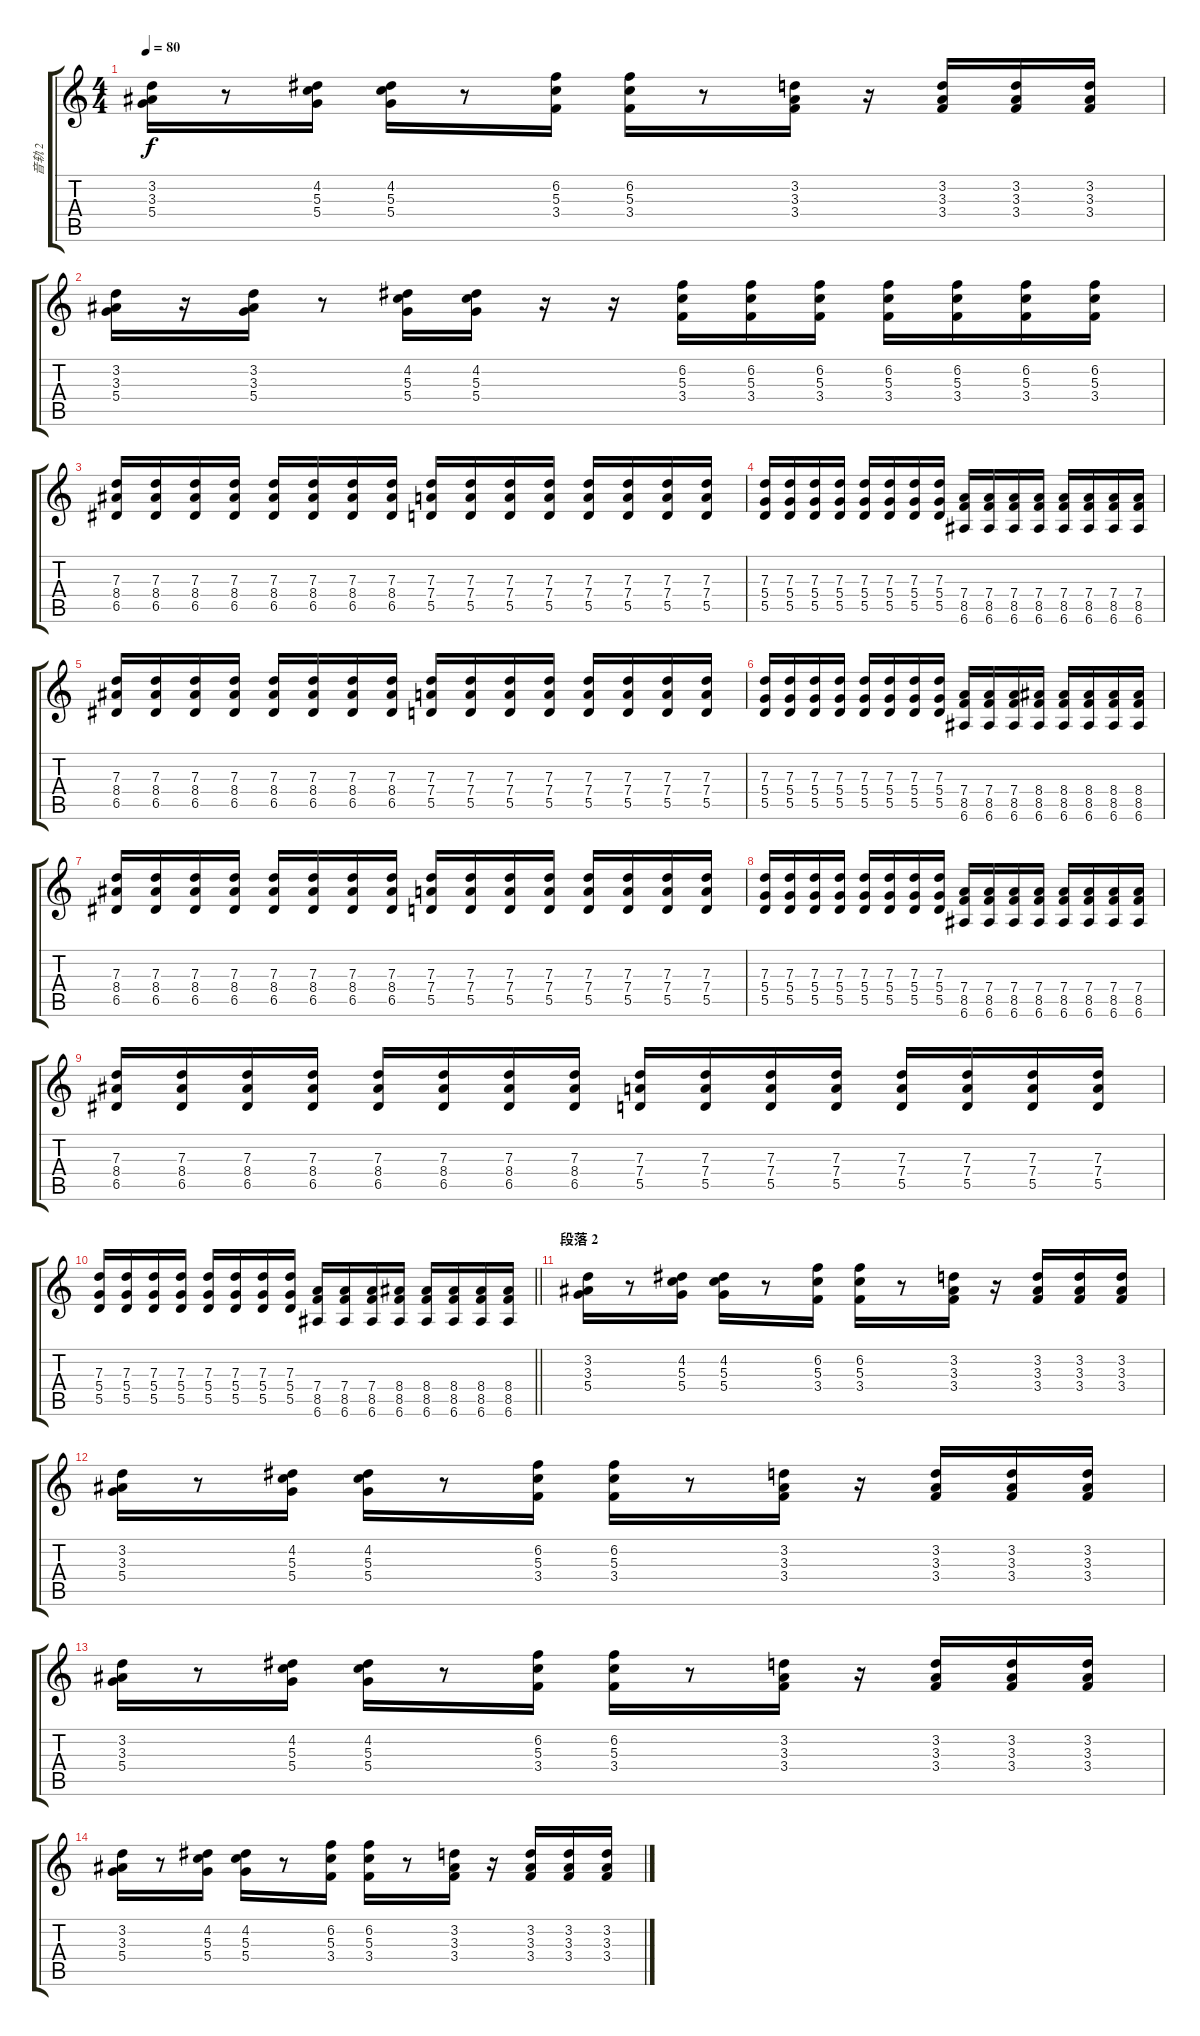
\track ("音轨 2" "音轨 2") {instrument distortionguitar}
\staff {score tabs}
\tuning (E4 B3 G3 D3 A2 E2) {hide}
\ts (4 4)
\tempo 80
\clef g2
\ks c
(3.2 3.3 5.4).16{dy f} r.8 (4.2 5.3 5.4).16 (4.2 5.3 5.4).16 r.8 (6.2 5.3 3.4).16 (6.2 5.3 3.4).16 r.8 (3.2 3.3 3.4).16 r.16 (3.2 3.3 3.4).16 (3.2 3.3 3.4).16 (3.2 3.3 3.4).16 |
(3.2 3.3 5.4).16 r.16 (3.2 3.3 5.4).16 r.8 (4.2 5.3 5.4).16 (4.2 5.3 5.4).16 r.16 r.16 (6.2 5.3 3.4).16 (6.2 5.3 3.4).16 (6.2 5.3 3.4).16 (6.2 5.3 3.4).16 (6.2 5.3 3.4).16 (6.2 5.3 3.4).16 (6.2 5.3 3.4).16 |
(7.3 8.4 6.5).16 (7.3 8.4 6.5).16 (7.3 8.4 6.5).16 (7.3 8.4 6.5).16 (7.3 8.4 6.5).16 (7.3 8.4 6.5).16 (7.3 8.4 6.5).16 (7.3 8.4 6.5).16 (7.3 7.4 5.5).16 (7.3 7.4 5.5).16 (7.3 7.4 5.5).16 (7.3 7.4 5.5).16 (7.3 7.4 5.5).16 (7.3 7.4 5.5).16 (7.3 7.4 5.5).16 (7.3 7.4 5.5).16 |
(7.3 5.4 5.5).16 (7.3 5.4 5.5).16 (7.3 5.4 5.5).16 (7.3 5.4 5.5).16 (7.3 5.4 5.5).16 (7.3 5.4 5.5).16 (7.3 5.4 5.5).16 (7.3 5.4 5.5).16 (7.4 8.5 6.6).16 (7.4 8.5 6.6).16 (7.4 8.5 6.6).16 (7.4 8.5 6.6).16 (7.4 8.5 6.6).16 (7.4 8.5 6.6).16 (7.4 8.5 6.6).16 (7.4 8.5 6.6).16 |
(7.3 8.4 6.5).16 (7.3 8.4 6.5).16 (7.3 8.4 6.5).16 (7.3 8.4 6.5).16 (7.3 8.4 6.5).16 (7.3 8.4 6.5).16 (7.3 8.4 6.5).16 (7.3 8.4 6.5).16 (7.3 7.4 5.5).16 (7.3 7.4 5.5).16 (7.3 7.4 5.5).16 (7.3 7.4 5.5).16 (7.3 7.4 5.5).16 (7.3 7.4 5.5).16 (7.3 7.4 5.5).16 (7.3 7.4 5.5).16 |
(7.3 5.4 5.5).16 (7.3 5.4 5.5).16 (7.3 5.4 5.5).16 (7.3 5.4 5.5).16 (7.3 5.4 5.5).16 (7.3 5.4 5.5).16 (7.3 5.4 5.5).16 (7.3 5.4 5.5).16 (7.4 8.5 6.6).16 (7.4 8.5 6.6).16 (7.4 8.5 6.6).16 (8.4 8.5 6.6).16 (8.4 8.5 6.6).16 (8.4 8.5 6.6).16 (8.4 8.5 6.6).16 (8.4 8.5 6.6).16 |
(7.3 8.4 6.5).16 (7.3 8.4 6.5).16 (7.3 8.4 6.5).16 (7.3 8.4 6.5).16 (7.3 8.4 6.5).16 (7.3 8.4 6.5).16 (7.3 8.4 6.5).16 (7.3 8.4 6.5).16 (7.3 7.4 5.5).16 (7.3 7.4 5.5).16 (7.3 7.4 5.5).16 (7.3 7.4 5.5).16 (7.3 7.4 5.5).16 (7.3 7.4 5.5).16 (7.3 7.4 5.5).16 (7.3 7.4 5.5).16 |
(7.3 5.4 5.5).16 (7.3 5.4 5.5).16 (7.3 5.4 5.5).16 (7.3 5.4 5.5).16 (7.3 5.4 5.5).16 (7.3 5.4 5.5).16 (7.3 5.4 5.5).16 (7.3 5.4 5.5).16 (7.4 8.5 6.6).16 (7.4 8.5 6.6).16 (7.4 8.5 6.6).16 (7.4 8.5 6.6).16 (7.4 8.5 6.6).16 (7.4 8.5 6.6).16 (7.4 8.5 6.6).16 (7.4 8.5 6.6).16 |
(7.3 8.4 6.5).16 (7.3 8.4 6.5).16 (7.3 8.4 6.5).16 (7.3 8.4 6.5).16 (7.3 8.4 6.5).16 (7.3 8.4 6.5).16 (7.3 8.4 6.5).16 (7.3 8.4 6.5).16 (7.3 7.4 5.5).16 (7.3 7.4 5.5).16 (7.3 7.4 5.5).16 (7.3 7.4 5.5).16 (7.3 7.4 5.5).16 (7.3 7.4 5.5).16 (7.3 7.4 5.5).16 (7.3 7.4 5.5).16 |
\barLineRight lightlight
(7.3 5.4 5.5).16 (7.3 5.4 5.5).16 (7.3 5.4 5.5).16 (7.3 5.4 5.5).16 (7.3 5.4 5.5).16 (7.3 5.4 5.5).16 (7.3 5.4 5.5).16 (7.3 5.4 5.5).16 (7.4 8.5 6.6).16 (7.4 8.5 6.6).16 (7.4 8.5 6.6).16 (8.4 8.5 6.6).16 (8.4 8.5 6.6).16 (8.4 8.5 6.6).16 (8.4 8.5 6.6).16 (8.4 8.5 6.6).16 |
\section ("" "段落 2")
(3.2 3.3 5.4).16 r.8 (4.2 5.3 5.4).16 (4.2 5.3 5.4).16 r.8 (6.2 5.3 3.4).16 (6.2 5.3 3.4).16 r.8 (3.2 3.3 3.4).16 r.16 (3.2 3.3 3.4).16 (3.2 3.3 3.4).16 (3.2 3.3 3.4).16 |
(3.2 3.3 5.4).16 r.8 (4.2 5.3 5.4).16 (4.2 5.3 5.4).16 r.8 (6.2 5.3 3.4).16 (6.2 5.3 3.4).16 r.8 (3.2 3.3 3.4).16 r.16 (3.2 3.3 3.4).16 (3.2 3.3 3.4).16 (3.2 3.3 3.4).16 |
(3.2 3.3 5.4).16 r.8 (4.2 5.3 5.4).16 (4.2 5.3 5.4).16 r.8 (6.2 5.3 3.4).16 (6.2 5.3 3.4).16 r.8 (3.2 3.3 3.4).16 r.16 (3.2 3.3 3.4).16 (3.2 3.3 3.4).16 (3.2 3.3 3.4).16 |
(3.2 3.3 5.4).16 r.8 (4.2 5.3 5.4).16 (4.2 5.3 5.4).16 r.8 (6.2 5.3 3.4).16 (6.2 5.3 3.4).16 r.8 (3.2 3.3 3.4).16 r.16 (3.2 3.3 3.4).16 (3.2 3.3 3.4).16 (3.2 3.3 3.4).16
